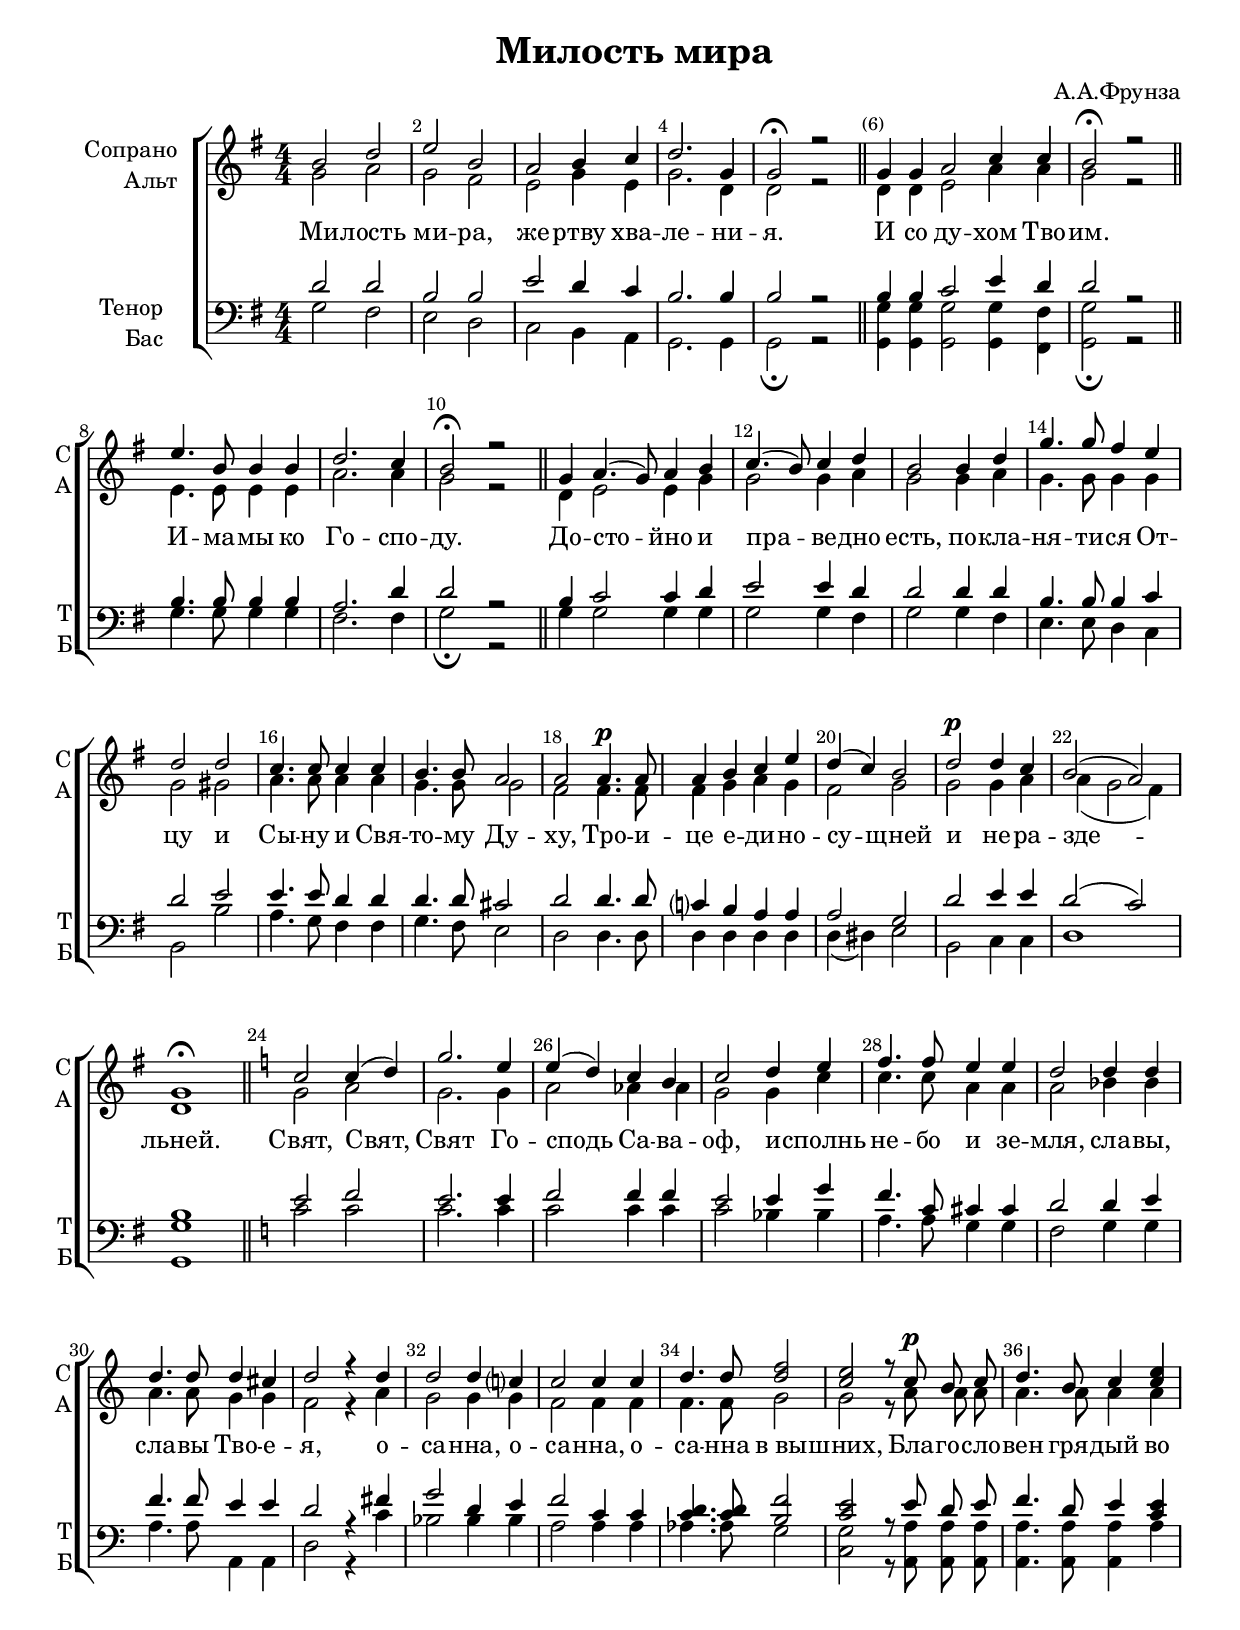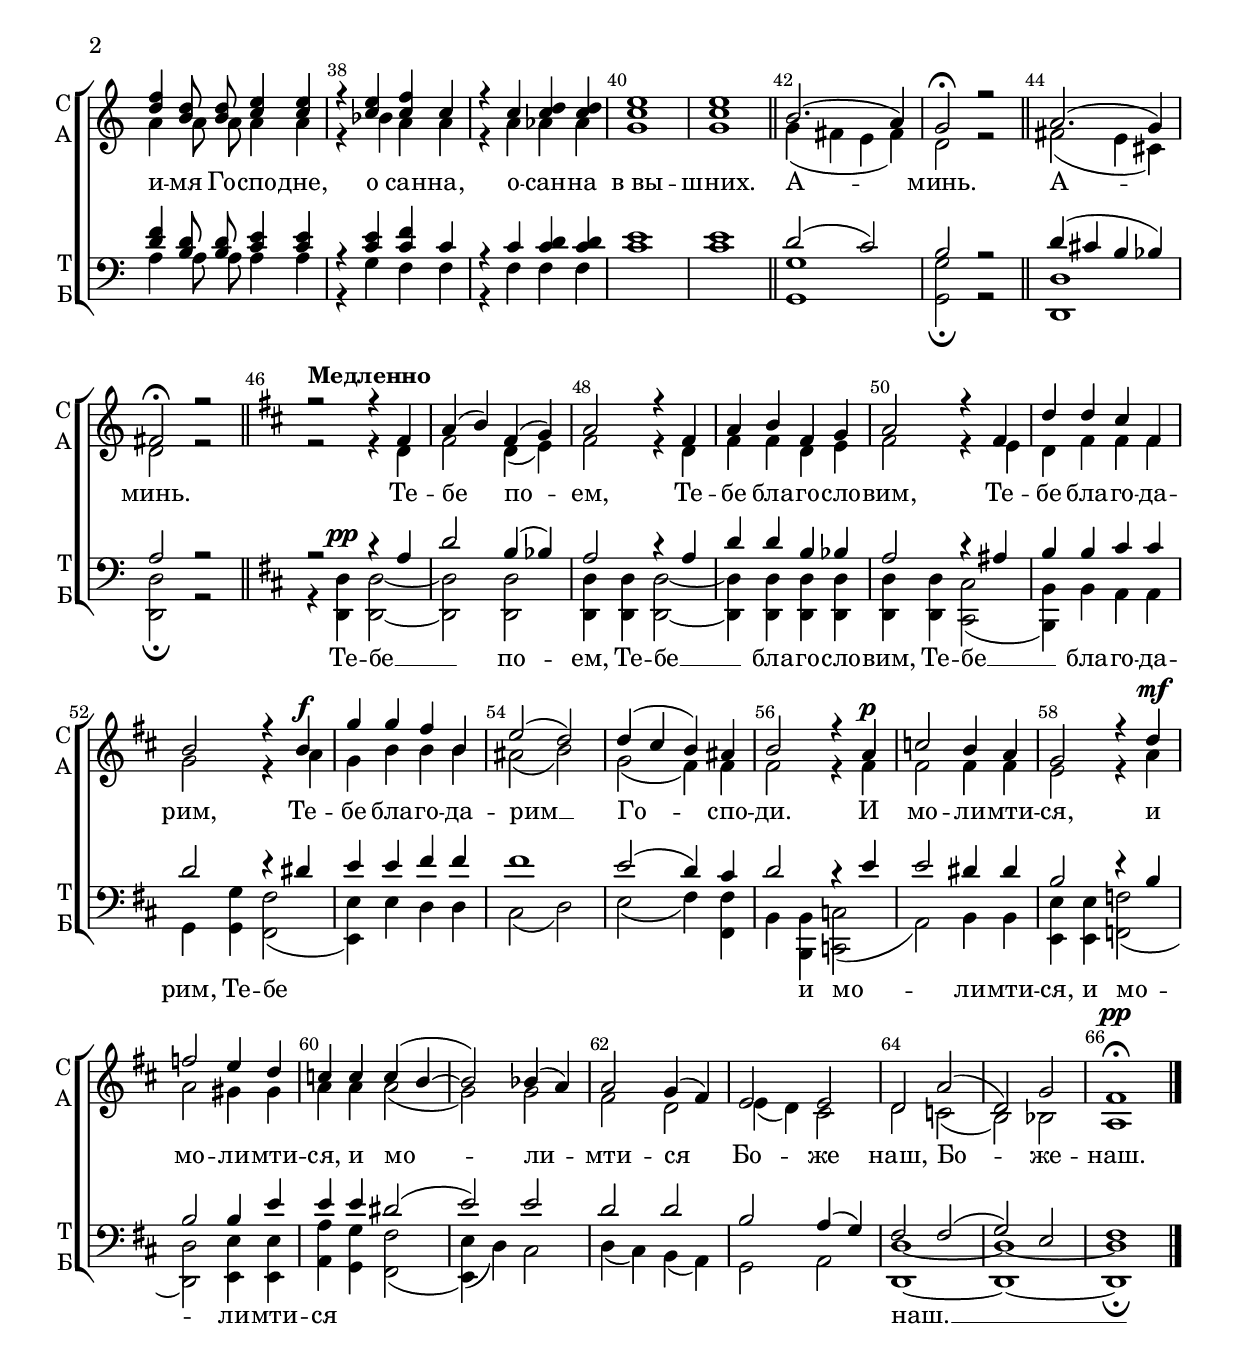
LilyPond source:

\version "2.18.2"

% закомментируйте строку ниже, чтобы получался pdf с навигацией
#(ly:set-option 'point-and-click #f)
#(ly:set-option 'midi-extension "mid")
#(set-default-paper-size "a4")
%#(set-global-staff-size 18)

\header {
  title = "Милость мира"
  composer = "А.А.Фрунза"
  % Удалить строку версии LilyPond 
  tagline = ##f
}

global = {
  \key g \major
  \time 4/4
  \numericTimeSignature
  \autoBeamOff
}

%make visible number of every 2-nd bar
secondbar = {
  \override Score.BarNumber.break-visibility = #end-of-line-invisible
  \set Score.barNumberVisibility = #(every-nth-bar-number-visible 2)
}

%use this as temporary line break
abr = { \break }

% uncommend next line when finished
abr = {}

%once hide accidental (runaround for cadenza
nat = { \once \hide Accidental }

sopvoice = \relative c'' {
  \global
  \dynamicUp
  
  \secondbar  
  b2 d |
  e b |
  a b4 c |
  d2. g,4 | \abr
  g2\fermata r \bar "||"
  \set Timing.measurePosition = #(ly:make-moment -1/2) g4 g |
  a2 c4 c |
  b2\fermata r \bar "||" \abr
  e4. b8 b4 b |
  d2. c4 |
  b2\fermata r \bar "||"
  \set Timing.measurePosition = #(ly:make-moment -1/4) g4 | \abr
  a4.( g8) a4 b |
  c4.( b8) c4 d |
  b2 b4 d |
  g4. g8 fis4 e | \abr
  d2 d |
  c4. c8 c4 c |
  b4. b8 a2 |
  a a4.\p a8 | \abr
  a4 b c e |
  d( c) b2 |
  d\p d4 c |
  b2( a) | \abr
  g1\fermata \bar "||"
  \key c \major c2 c4( d) |
  g2. e4 |
  e( d) c b | \abr
  c2 d4 e |
  f4. f8 e4 e |
  d2 d4 d |
  d4. d8 d4 cis | \abr
  d2 r4 d |
  d2 d4 c? |
  c2 c4 c |
  d4. d8 <d f>2 | \abr
  <c e>2 r8 c\p b c |
  d4. b8 c4 <c e> |
  <d f> <b d>8 q <c e>4 q |
  r q <c f> c | \abr
  r c <c d> q |
  <c e>1 |
  q \bar "||" |
  b2.( a4) | \abr
  g2\fermata r \bar "||" |
  a2.( g4) |
  fis2\fermata r \bar "||" |
  \tempo "Медленно"
  \key b \minor r r4 fis | \abr
  a( b) fis( g) |
  a2 r4 fis |
  a b fis g |
  a2 r4 fis | \abr
  d' d cis fis, |
  b2 r4 b\f |
  g' g fis b, |
  e2( d) | \abr
  d4( cis b) ais |
  b2 r4 a\p |
  c2 b4 a |
  g2 r4 d'\mf | \abr
  f2 e4 d |
  c c c( b~ |
  b2) bes4( a) |
  a2 g4( fis) | \abr
  e2 e |
  d a'( |
  d,) g |
  fis1\pp\fermata \bar "|."
  
  
}


altvoice = \relative c'' {
  \global
  \dynamicUp  
  g2 a |
  g fis |
  e g4 e |
  g2. d4 |
  d2 r d4 d |
  e2 a4 a g2 r |
  e4. e8 e4 e |
  a2. a4 |
  g2 r d4 |
  e2 e4 g |
  g2 g4 a |
  g2 g4 a |
  g4. g8 g4 g |
  g2 gis |
  a4. a8 a4 a |
  g4. g8 g2 |
  fis2 fis4. fis8
  fis4 g a g |
  fis2 g |
  g g4 a |
  a( g2 fis4) |
  d1 |
  g2 a |
  g2. g4 |
  a2 as4 as |
  g2 g4 c |
  c4. c8 a4 a |
  a2 bes4 bes |
  a4. a8 g4 g |
  f2 r4 a |
  g2 g4 g |
  f2 f4 f |
  f4. f8 g2 |
  g r8 a a a |
  a4. a8 a4 a |
  a a8 a a4 a |
  r bes a a |
  r a as as |
  g1 |
  g |
  g4( fis e fis) |
  d2 r |
  fis2( e4 cis) |
  d2 r |
  r r4 d |
  fis2 d4( e) |
  fis2 r4 d |
  fis fis d e |
  fis2 r4 e |
  d fis fis fis |
  g2 r4 a |
  g b b b |
  ais2( b) |
  g( fis4) fis |
  fis2 r4 fis |
  fis2 fis4 fis |
  e2 r4 a |
  a2 gis4 gis |
  a a a2( |
  g) g |
  fis d |
  e4( d) cis2 |
  d2 c( |
  b) bes |
  a1
}


tenorvoice = \relative c' {
  \global
  \dynamicUp 
  d2 d |
  b b |
  e d4 c |
  b2. b4 |
  b2 r b4 b |
  c2 e4 d |
  d2 r |
  b4. b8 b4 b |
  a2. d4 |
  d2 r b4 |
  c2 c4 d |
  e2 e4 d |
  d2 d4 d |
  b4. b8 b4 c |
  d2 e |
  e4. e8 d4 d |
  d4. d8 cis2 |
  d2 d4. d8 |
  c?4 b a a |
  a2 g |
  d' e4 e |
  d2( c) |
  b1 |
  e2 f |
  e2. e4 |
  f2 f4 f |
  e2 e4 g |
  f4. c8 cis4 cis |
  d2 d4 e |
  f4. f8 e4 e |
  d2 r4 fis |
  g2 d4 e |
  f2 c4 c |
  <c d>4. q8 <b f'>2 |
  <c e>2 r8 e d e |
  f4. d8 e4 <e c> |
  <f d> <d b>8 q <c e>4 q |
  r q <c f> c |
  r c <c d> q |
  e1 |
  e |
  d2( c) |
  b2 r |
  d4( cis b bes) |
  a2 r |
  r2 r4 a |
  d2 b4( bes) |
  a2 r4 a |
  d d b bes |
  a2 r4 ais |
  b b cis cis |
  d2 r4 dis |
  e e fis fis |
  fis1 |
  e2( d4) cis |
  d2 r4 e |
  e2 dis4 dis |
  b2 r4 b |
  b2 b4 e |
  e e dis2( |
  e) e |
  d d |
  b a4( g) |
  fis2 fis( |
  g) e |
  fis1
}


bassvoice = \relative c' {
  \global
  \dynamicUp
  g2 fis |
  e d |
  c b4 a |
  g2. g4 |
  g2\fermata r 
  <g g'>4 q |
  q2 q4 <fis fis'> |
  <g g'>2\fermata r 
  g'4. g8 g4 g |
  fis2. fis4 |
  g2\fermata r  g4 |
  g2 g4 g |
  g2 g4 fis |
  g2 g4 fis |
  e4. e8 d4 c |
  b2 b' |
  a4. g8 fis4 fis |
  g4. fis8 e2 |
  d2 d4. d8 |
  d4 d d d |
  d( dis) e2 |
  b c4 c |
  d1 |
  <g g,> |
  \key c \major c2 c |
  c2. c4 |
  c2 c4 c |
  c2 bes4 bes |
  a4. a8 g4 g |
  f2 g4 g |
  a4. a8 a,4 a |
  d2 r4 c' |
  bes2 bes4 bes |
  a2 a4 a |
  as4. as8 g2 |
  <g c,> r8 <a a,> q q |
  q4. q8 q4 a |
  a a8 a a4 a |
  r g f f |
  r f f f |
  c'1 |
  c |
  <g g,> |
  q2\fermata r |
  <d d,>1 |
  q2\fermata r |
  \key b \minor r4 q\pp q2~ |
  q q |
  q4 q q2~ |
  q4 q q q |
  q q <cis cis,>2( |
  <b b,>4) b a a |
  g <g g'> <fis fis'>2( |
  <e e'>4) e' d d |
  cis2( d) |
  e( fis4) <fis fis,> |
  b, <b b,> <c c,>2( |
  a2) b4 b |
  <e e,> q <f f,>2( |
  <d d,>) <e e,>4 q |
  <a a,> <g g,> <fis fis,>2( |
  <e e,>4)( d) cis2 |
  d4( cis) b( a) |
  g2 a |
  <d, d'>1~ |
  q~ |
  q\fermata
}

lyricscore = \lyricmode {
  Ми -- лость ми -- ра, же -- ртву хва -- ле -- ни -- я.
  И со ду -- хом Тво -- им.
  И -- ма -- мы ко Го -- спо -- ду.
  До -- сто -- йно и пра -- ве -- дно есть,
  по -- кла -- ня -- ти -- ся От --
  цу и Сы -- ну и Свя -- то -- му Ду -- ху,
  Тро -- и -- це е -- ди -- но -- су -- щней и не -- ра -- зде -- льней.
  Свят, Свят, Свят Го -- сподь Са -- ва -- оф,
  и -- сполнь не -- бо и зе -- мля, сла -- вы, сла -- вы Тво -- е -- я,
  о -- са -- нна, о -- са -- нна, о -- са -- нна в_вы -- шних,
  Бла -- го -- сло -- вен гря -- дый во и -- мя Го -- спо -- дне, о сан -- на,
  о -- сан -- на в_вы -- шних.
  А -- минь. А -- минь.
  Те -- бе по -- ем, Те -- бе бла -- го -- сло -- вим, Те --
  бе бла -- го -- да -- рим, Те -- бе бла -- го -- да -- рим __ Го -- спо -- ди.
  И мо -- ли -- мти -- ся, и мо -- ли -- мти -- ся, и мо -- ли -- мти -- ся
  Бо -- же наш, Бо -- же -- наш.
}

lyricbass = \lyricmode {
  \repeat unfold 117 \skip 1
  Те -- бе __ по -- ем, Те -- бе __ бла -- го -- сло -- вим, Те -- бе __
  бла -- го -- да -- рим, Те -- бе
  \repeat unfold 7 \skip 1
  и мо -- ли -- мти -- ся, и мо -- ли -- мти -- ся
  \repeat unfold 7 \skip 1
  наш. __
}


\bookpart {
  \paper {
    top-margin = 15
    left-margin = 15
    right-margin = 10
    bottom-margin = 15
    indent = 20
    ragged-bottom = ##f
  }
  \score {
    %  \transpose c bes {
    \new ChoirStaff <<
      \new Staff = "upstaff" \with {
        instrumentName = \markup { \right-column { "Сопрано" "Альт"  } }
        shortInstrumentName = \markup { \right-column { "С" "А"  } }
        midiInstrument = "voice oohs"
      } <<
        \new Voice = "soprano" { \voiceOne \sopvoice }
        \new Voice  = "alto" { \voiceTwo \altvoice }
      >> 
      
      \new Lyrics = "sopranos"
      % or: \new Lyrics \lyricsto "soprano" { \lyricscore }
      % alternative lyrics above up staff
      %\new Lyrics \with {alignAboveContext = "upstaff"} \lyricsto "soprano" \lyricst
      
      \new Staff = "downstaff" \with {
        instrumentName = \markup { \right-column { "Тенор" "Бас" } }
        shortInstrumentName = \markup { \right-column { "Т" "Б" } }
        midiInstrument = "voice oohs"
      } <<
        \new Voice = "tenor" { \voiceOne \clef bass \tenorvoice }
        \new Voice = "bass" { \voiceTwo \bassvoice }
      >>
      
      \new Lyrics = "basses"
      \context Lyrics = "sopranos" {
        \lyricsto "soprano" {
          \lyricscore
        }
      }
      \context Lyrics = "basses" {
        \lyricsto "bass" {
          \lyricbass
        }
      }
    >>
    %  }  % transposeµ
    \layout { 
      \context {
        \Score
      }
      \context {
        \Staff
        % удаляем обозначение темпа из общего плана
        %  \remove "Time_signature_engraver"
        %  \remove "Bar_number_engraver"
      }
      %Metronome_mark_engraver
    }
  }
}

\bookpart {
  \score {
    \unfoldRepeats
    %  \transpose c bes {
    \new ChoirStaff <<
      \new Staff = "upstaff" \with {
        instrumentName = \markup { \right-column { "Сопрано" "Альт"  } }
        shortInstrumentName = \markup { \right-column { "С" "А"  } }
        midiInstrument = "voice oohs"
      } <<
        \new Voice = "soprano" { \voiceOne \sopvoice }
        \new Voice  = "alto" { \voiceTwo \altvoice }
      >> 
      
      \new Lyrics = "sopranos"
      
      \new Staff = "downstaff" \with {
        instrumentName = \markup { \right-column { "Тенор" "Бас" } }
        shortInstrumentName = \markup { \right-column { "Т" "Б" } }
        midiInstrument = "voice oohs"
      } <<
        \new Voice = "tenor" { \voiceOne \clef bass \tenorvoice }
        \new Voice = "bass" { \voiceTwo \bassvoice }
      >>
      \context Lyrics = "sopranos" {
        \lyricsto "soprano" {
          \lyricscore
        }
      }
    >>
    %  }  % transposeµ
    \midi {
      \tempo 4=90
    }
  }
}
